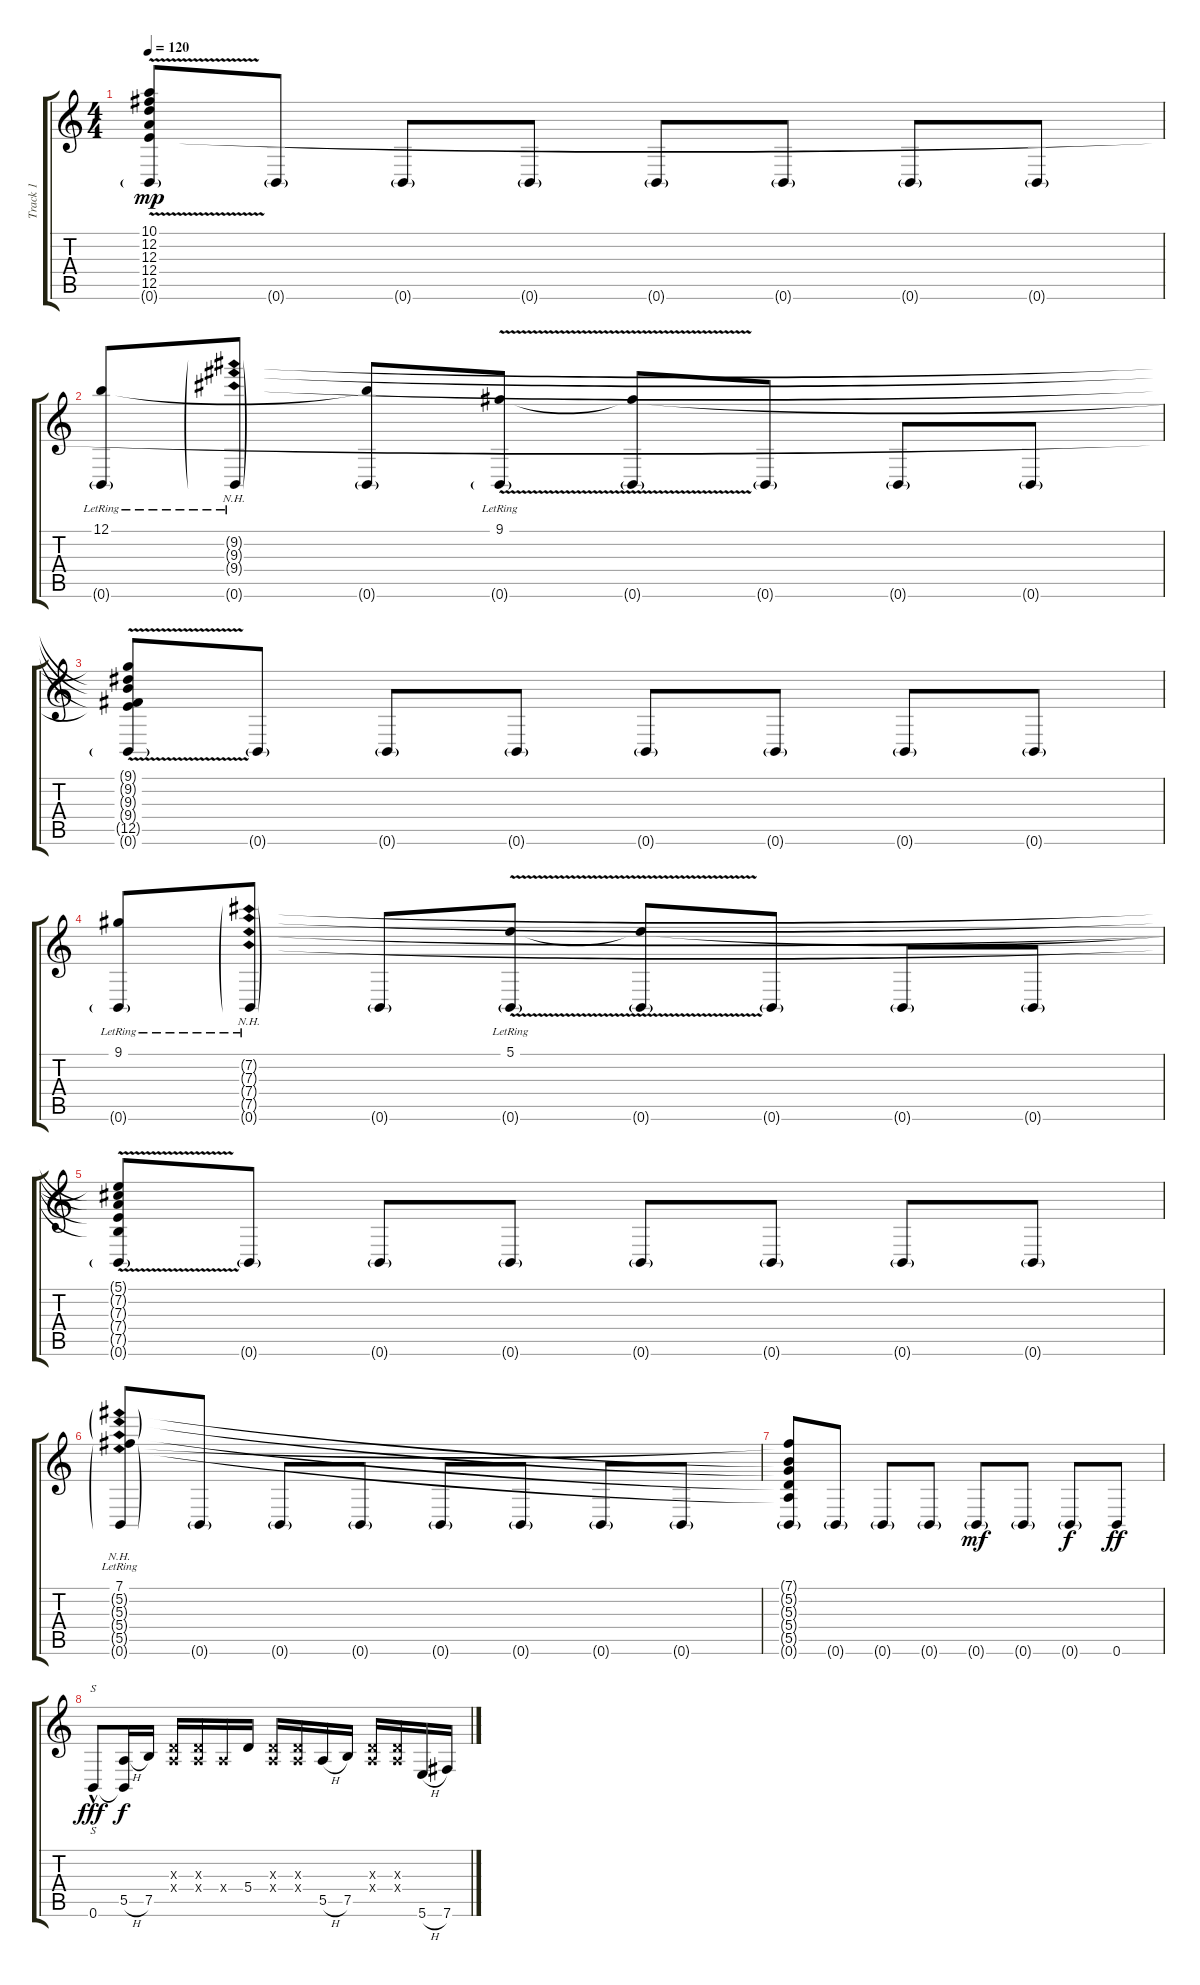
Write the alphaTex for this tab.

\track ("Track 1" "Track 1") {instrument acousticguitarsteel}
\staff {score tabs}
\tuning (B3 Gb3 D3 A2 E2 B1) {hide}
\ts (4 4)
\tempo 120
\clef g2
\ks c
(10.1{v t} 12.2{t} 12.3{t} 12.4{t} 12.5{t} 0.6{g}).8{dy mp} 0.6{g}.8 0.6{g}.8 0.6{g}.8 0.6{g}.8 0.6{g}.8 0.6{g}.8 0.6{g}.8 |
(12.1{lr} 0.6{g}).8 (9.2{nh g lr} 9.3{nh g lr} 9.4{nh g lr} 0.6{g}).8 (12.1{t} 0.6{g}).8 (9.1{v lr} 0.6{g}).8 (9.1{v t} 0.6{g}).8 0.6{g}.8 0.6{g}.8 0.6{g}.8 |
(9.1{v t} 9.2{t} 9.3{t} 9.4{t} 12.5{t} 0.6{g}).8 0.6{g}.8 0.6{g}.8 0.6{g}.8 0.6{g}.8 0.6{g}.8 0.6{g}.8 0.6{g}.8 |
(9.1{lr} 0.6{g}).8 (7.2{nh g lr} 7.3{nh g lr} 7.4{nh g lr} 7.5{nh g lr} 0.6{g}).8 0.6{g}.8 (5.1{v lr} 0.6{g}).8 (5.1{v t} 0.6{g}).8 0.6{g}.8 0.6{g}.8 0.6{g}.8 |
(5.1{v t} 7.2{t} 7.3{t} 7.4{t} 7.5{t} 0.6{g}).8 0.6{g}.8 0.6{g}.8 0.6{g}.8 0.6{g}.8 0.6{g}.8 0.6{g}.8 0.6{g}.8 |
(7.1{lr} 5.2{nh g lr} 5.3{nh g lr} 5.4{nh g lr} 5.5{nh g lr} 0.6{g}).8 0.6{g}.8 0.6{g}.8 0.6{g}.8 0.6{g}.8 0.6{g}.8 0.6{g}.8 0.6{g}.8 |
(7.1{t} 5.2{t} 5.3{t} 5.4{t} 5.5{t} 0.6{g}).8 0.6{g}.8 0.6{g}.8 0.6{g}.8 0.6{g}.8{dy mf} 0.6{g}.8 0.6{g}.8{dy f} 0.6.8{dy ff} |
0.6{hac}.8{s dy fff} (5.5{h} 0.6{t}).16{dy f} 7.5.16 (0.3{x} 0.4{x}).16 (0.3{x} 0.4{x}).16 0.4{x}.16 5.4.16 (0.3{x} 0.4{x}).16 (0.3{x} 0.4{x}).16 5.5{h}.16 7.5.16 (0.3{x} 0.4{x}).16 (0.3{x} 0.4{x}).16 5.6{h}.16 7.6.16
